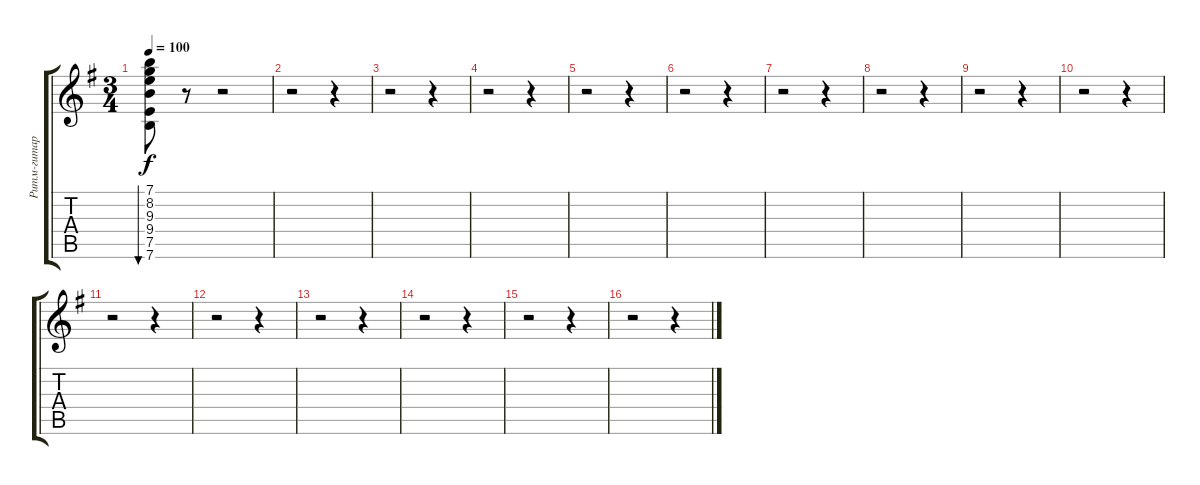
\track ("Ритм-гитара" "Ритм-гитар") {instrument electricguitarclean}
\staff {score tabs}
\tuning (E4 B3 G3 D3 A2 E2) {hide}
\ts (3 4)
\tempo 100
\clef g2
\ks eminor
(7.1 8.2 9.3 9.4 7.5 7.6).8{bu 60 dy f} r.8 r.2 |
r.2 r.4 |
r.2 r.4 |
r.2 r.4 |
r.2 r.4 |
r.2 r.4 |
r.2 r.4 |
r.2 r.4 |
r.2 r.4 |
r.2 r.4 |
r.2 r.4 |
r.2 r.4 |
r.2 r.4 |
r.2 r.4 |
r.2 r.4 |
r.2 r.4
